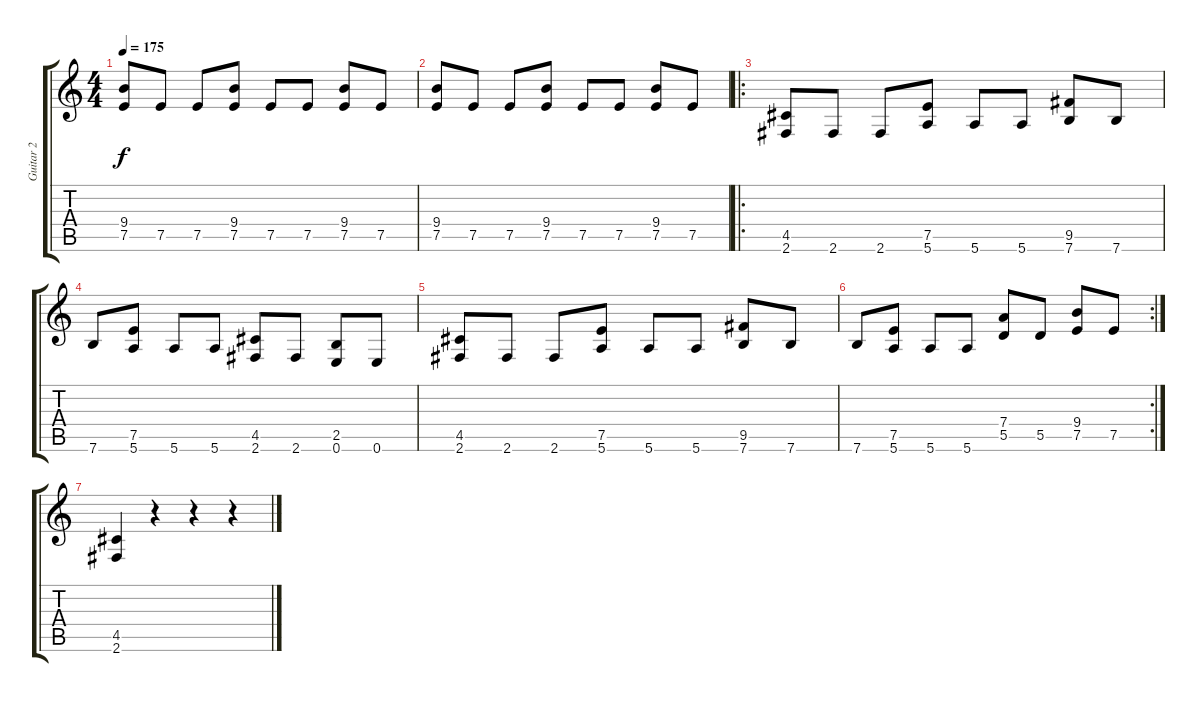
\track ("Guitar 2" "Guitar 2") {instrument distortionguitar}
\staff {score tabs}
\tuning (E4 B3 G3 D3 A2 E2) {hide}
\ts (4 4)
\tempo 175
\clef g2
\ks c
(9.4 7.5).8{dy f} 7.5.8 7.5.8 (9.4 7.5).8 7.5.8 7.5.8 (9.4 7.5).8 7.5.8 |
(9.4 7.5).8 7.5.8 7.5.8 (9.4 7.5).8 7.5.8 7.5.8 (9.4 7.5).8 7.5.8 |
\ro
(4.5 2.6).8 2.6.8 2.6.8 (7.5 5.6).8 5.6.8 5.6.8 (9.5 7.6).8 7.6.8 |
7.6.8 (7.5 5.6).8 5.6.8 5.6.8 (4.5 2.6).8 2.6.8 (2.5 0.6).8 0.6.8 |
(4.5 2.6).8 2.6.8 2.6.8 (7.5 5.6).8 5.6.8 5.6.8 (9.5 7.6).8 7.6.8 |
\rc 2
7.6.8 (7.5 5.6).8 5.6.8 5.6.8 (7.4 5.5).8 5.5.8 (9.4 7.5).8 7.5.8 |
(4.5 2.6).4 r.4 r.4 r.4
